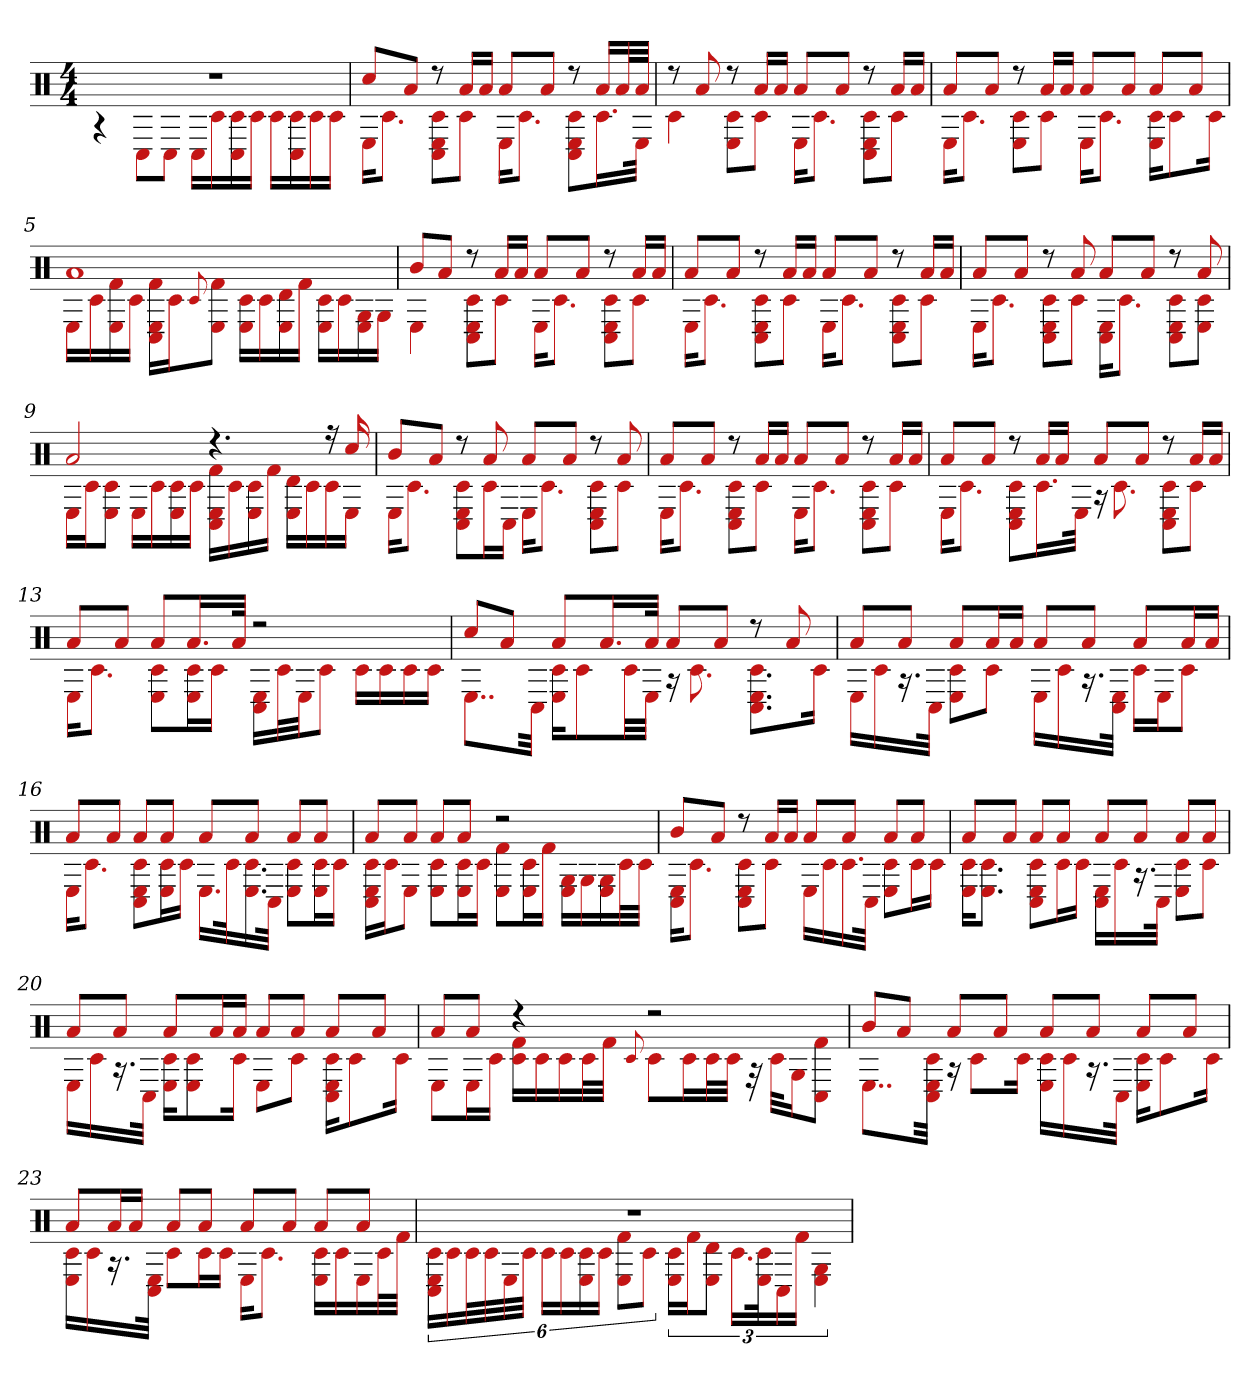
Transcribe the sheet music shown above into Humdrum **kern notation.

**kern
*part1
*staff1
*clefX
*k[]
*M4/4
=1
*^
1r	4r
.	8C#L
.	8C#J
.	16C#LL
.	16c#
.	16C# 16c#
.	16c#JJ
.	16c#LL
.	16c# 16C#
.	16c#
.	16c#JJ
=2	=2
8cc#L	16EKL
.	8.c#J
8aJ	.
8r	8C# 8E 8c#L
16aLL	8c#J
16aJJ	.
8aL	16EKL
.	8.c#J
8aJ	.
8r	8C# 8E 8c#L
16aLL	16.c#L
32aL	.
32aJJJ	32EJJk
=3	=3
8r	4c#
8a	.
8r	8c# 8EL
16aLL	8c#J
16aJJ	.
8aL	16EKL
.	8.c#J
8aJ	.
8r	8C# 8c# 8EL
16aLL	8c#J
16aJJ	.
=4	=4
8aL	16EKL
.	8.c#J
8aJ	.
8r	8E 8c#L
16aLL	8c#J
16aJJ	.
8aL	16EKL
.	8.c#J
8aJ	.
8aL	16E 16c#KL
.	8c#
8aJ	.
.	16c#Jk
=5	=5
1a	16ELL
.	16c#
.	16E 16f#
.	16c#JJ
.	16f# 16C# 16ELL
.	16c#J
.	8qqc#
.	8E 8f#J
.	16E 16c#LL
.	16c#
.	16d 16E
.	16f#JJ
.	16c# 16ELL
.	16c#
.	16G 16E
.	16GJJ
=6	=6
8bL	4E
8aJ	.
8r	8C# 8c# 8EL
16aLL	8c#J
16aJJ	.
8aL	16EKL
.	8.c#J
8aJ	.
8r	8C# 8E 8c#L
16aLL	8c#J
16aJJ	.
=7	=7
8aL	16EKL
.	8.c#J
8aJ	.
8r	8C# 8c# 8EL
16aLL	8c#J
16aJJ	.
8aL	16EKL
.	8.c#J
8aJ	.
8r	8C# 8E 8c#L
16aLL	8c#J
16aJJ	.
=8	=8
8aL	16EKL
.	8.c#J
8aJ	.
8r	8C# 8E 8c#L
8a	8c#J
8aL	16C# 16EKL
.	8.c#J
8aJ	.
8r	8C# 8E 8c#L
8a	8c# 8EJ
=9	=9
2a	16ELL
.	16c#J
.	8E 8c#J
.	16ELL
.	16c#
.	16c# 16E
.	16c#JJ
4.r	16E 16f# 16C#LL
.	16c#
.	16c# 16E
.	16f#JJ
.	16E 16dLL
.	16c#
16r	16c#
16cc#	16EJJ
=10	=10
8bL	16EKL
.	8.c#J
8aJ	.
8r	8C# 8c# 8EL
8a	16c#L
.	16C#JJ
8aL	16EKL
.	8.c#J
8aJ	.
8r	8C# 8c# 8EL
8a	8c#J
=11	=11
8aL	16EKL
.	8.c#J
8aJ	.
8r	8C# 8c# 8EL
16aLL	8c#J
16aJJ	.
8aL	16EKL
.	8.c#J
8aJ	.
8r	8C# 8c# 8EL
16aLL	8c#J
16aJJ	.
=12	=12
8aL	16EKL
.	8.c#J
8aJ	.
8r	8C# 8c# 8EL
16aLL	16.c#L
16aJJ	.
.	32EJJk
8aL	16r
.	8.c#
8aJ	.
8r	8C# 8E 8c#L
16aLL	8c#J
16aJJ	.
=13	=13
8aL	16EKL
.	8.c#J
8aJ	.
8aL	8c# 8EL
16.aL	16c# 16EL
.	16c#JJ
32aJJk	.
2r	16E 16C#LL
.	32c#L
.	32EJJ
.	8c#J
.	16c#LL
.	16c#
.	16c#
.	16c#JJ
=14	=14
8cc#L	8..EL
8aJ	.
.	32C#Jkk
8aL	16c# 16EKL
.	8c#
16.aL	.
.	32c#LL
32aJJk	32EJJJ
8aL	16r
.	8.c#
8aJ	.
8r	8.C# 8.E 8.c#L
8a	.
.	16c#Jk
=15	=15
8aL	16ELL
.	16c#
8aJ	16.r
.	32C#JJk
8aL	8c# 8EL
16aL	8c#J
16aJJ	.
8aL	16ELL
.	16c#
8aJ	16.r
.	32C# 32EJJk
8aL	16c#LL
.	16EJ
16aL	8c#J
16aJJ	.
=16	=16
8aL	16EKL
.	8.c#J
8aJ	.
8aL	8C# 8c# 8EL
8aJ	16E 16c#L
.	16c#JJ
8aL	16.ELL
.	32c#k
8aJ	16.E 16.c#
.	32C#JJk
8aL	8c# 8EL
8aJ	16c# 16EL
.	16c#JJ
=17	=17
8aL	16c# 16C# 16ELL
.	16c#J
8aJ	8EJ
8aL	8E 8c#L
8aJ	16c# 16EL
.	16c#JJ
2r	8E 8f#L
.	16c# 16EL
.	16f#JJ
.	16E 16GLL
.	16G
.	16E 16G
.	32c#L
.	32c#JJJ
=18	=18
8bL	16C# 16EKL
.	8.c#J
8aJ	.
8r	8C# 8c# 8EL
16aLL	8c#J
16aJJ	.
8aL	16ELL
.	16c#
8aJ	16.c#
.	32C#JJk
8aL	8E 8c#L
8aJ	16c#L
.	16c#JJ
=19	=19
8aL	16E 16c#KL
.	8.E 8.c#J
8aJ	.
8aL	8C# 8E 8c#L
8aJ	16c#L
.	16c#JJ
8aL	16C# 16ELL
.	16c#
8aJ	16.r
.	32C#JJk
8aL	8c# 8EL
8aJ	8c#J
=20	=20
8aL	16ELL
.	16c#
8aJ	16.r
.	32C#JJk
8aL	16c# 16EKL
.	8c# 8E
16aL	.
16aJJ	16c#Jk
8aL	8EL
8aJ	8c#J
8aL	16C# 16E 16c#KL
.	8c#
8aJ	.
.	16c#Jk
=21	=21
8aL	8EL
8aJ	16EL
.	16c#JJ
4r	16f# 16c#LL
.	16c#
.	16c#
.	32c#L
.	32f#JJJ
.	8qqc#
2r	8c#L
.	16c#L
.	32c#L
.	32c#JJJ
.	32r
.	32c#KLL
.	16GJ
.	8C# 8f#J
=22	=22
8bL	8..EL
8aJ	.
.	32C# 32c# 32EJkk
8aL	16r
.	8c#L
8aJ	.
.	16c#Jk
8aL	16E 16c#LL
.	16c#
8aJ	16.r
.	32C#JJk
8aL	16c# 16EKL
.	8c#
8aJ	.
.	16c#Jk
=23	=23
8aL	16c# 16ELL
.	16c#
16aL	16.r
16aJJ	.
.	32C# 32EJJk
8aL	8c#L
8aJ	16c#L
.	16c#JJ
8aL	16EKL
.	8.c#J
8aJ	.
8aL	16E 16c#LL
.	16c#
8aJ	16E
.	32c#L
.	32f#JJJ
=24	=24
1r	24C# 24E 24c#LL
.	24c#
.	48c#L
.	48c#
.	48E
.	48c#JJJ
.	24c#LL
.	24c#
.	24c# 24E
.	24c#JJ
.	12E 12f#L
.	12c#J
.	24E 24c#LL
.	24f#J
.	12E 12dJ
.	24.c#LL
.	48E 48c#k
.	24C#
.	24f#JJ
.	6G 6E
*v	*v
=
*-
